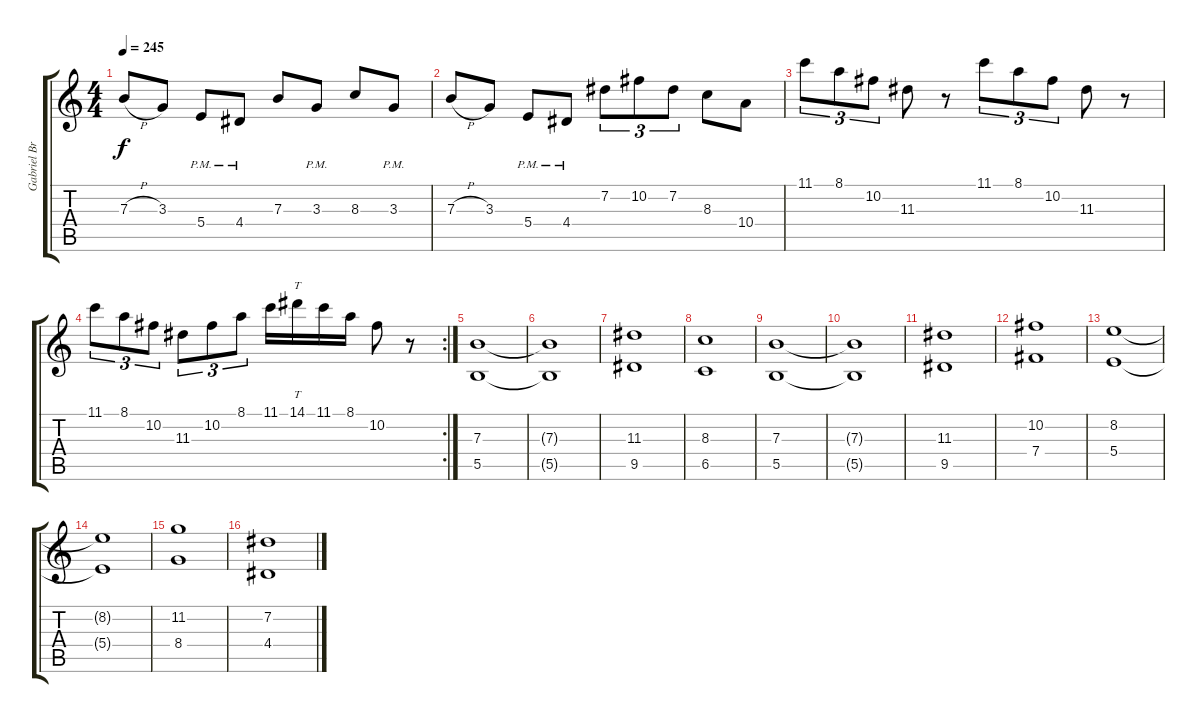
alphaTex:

\track ("Gabriel Brault-Pilon" "Gabriel Br") {instrument overdrivenguitar}
\staff {score tabs}
\tuning (Db4 Ab3 E3 B2 Gb2 B1) {hide}
\ts (4 4)
\tempo 245
\clef g2
\ks c
7.3{h}.8{dy f} 3.3.8 5.4{pm}.8 4.4{pm}.8 7.3.8 3.3{pm}.8 8.3.8 3.3{pm}.8 |
7.3{h}.8 3.3.8 5.4{pm}.8 4.4{pm}.8 7.2.8{tu (3 2)} 10.2.8{tu (3 2)} 7.2.8{tu (3 2)} 8.3.8 10.4.8 |
11.1.8{tu (3 2)} 8.1.8{tu (3 2)} 10.2.8{tu (3 2)} 11.3.8 r.8 11.1.8{tu (3 2)} 8.1.8{tu (3 2)} 10.2.8{tu (3 2)} 11.3.8 r.8 |
\rc 2
11.1.8{tu (3 2)} 8.1.8{tu (3 2)} 10.2.8{tu (3 2)} 11.3.8{tu (3 2)} 10.2.8{tu (3 2)} 8.1.8{tu (3 2)} 11.1.16 14.1.16{tt} 11.1.16 8.1.16 10.2.8 r.8 |
(7.3 5.5).1 |
(7.3{t} 5.5{t}).1 |
(11.3 9.5).1 |
(8.3 6.5).1 |
(7.3 5.5).1 |
(7.3{t} 5.5{t}).1 |
(11.3 9.5).1 |
(10.2 7.4).1 |
(8.2 5.4).1 |
(8.2{t} 5.4{t}).1 |
(11.2 8.4).1 |
(7.2 4.4).1
